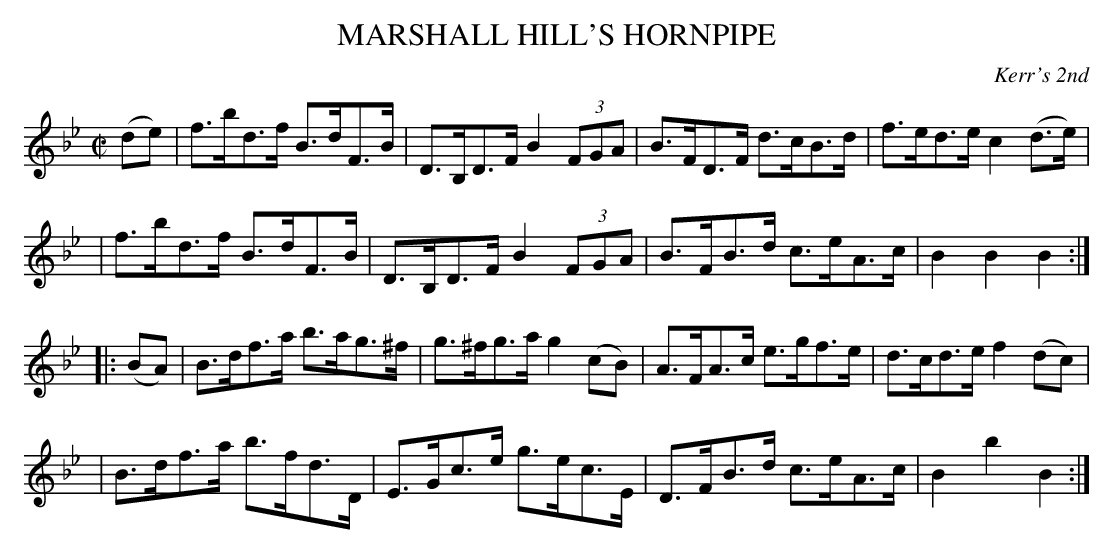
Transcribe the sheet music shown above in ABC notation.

X:1
T: MARSHALL HILL'S HORNPIPE
O: Kerr's 2nd
M: C|
L: 1/8
K: Bb
(de) \
| f>bd>f B>dF>B | D>B,D>F B2 (3FGA | B>FD>F d>cB>d | f>ed>e c2(d>e) |
| f>bd>f B>dF>B | D>B,D>F B2 (3FGA | B>FB>d c>eA>c | B2B2 B2 :|
|: (BA) \
| B>df>a b>ag>^f | g>^fg>a g2(cB) | A>FA>c e>gf>e | d>cd>e f2(dc) |
| B>df>a b>fd>D | E>Gc>e g>ec>E | D>FB>d c>eA>c | B2b2 B2 :|
